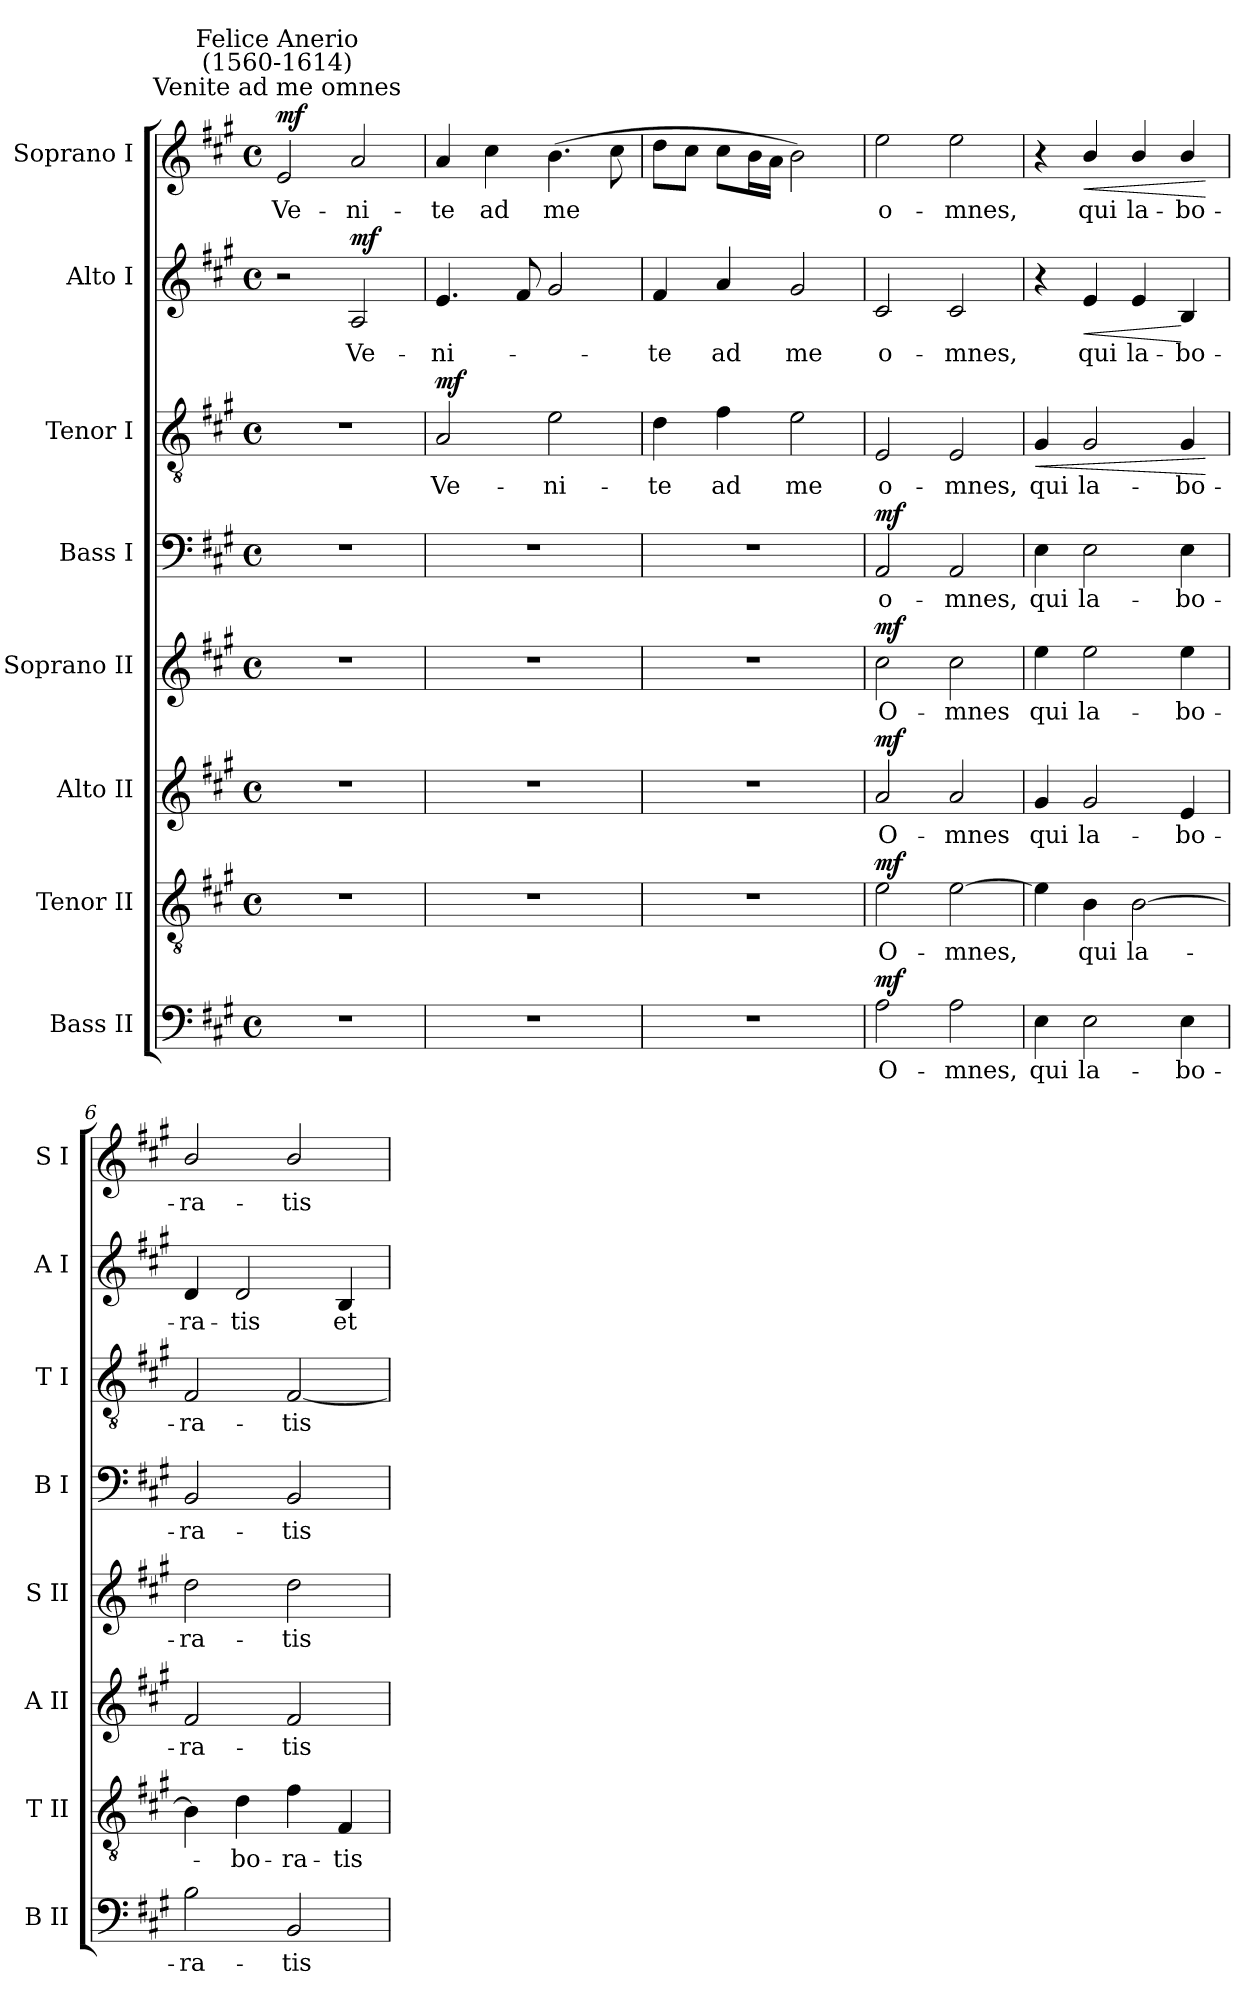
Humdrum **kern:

**kern	**text	**dynam	**kern	**text	**dynam	**kern	**text	**dynam	**kern	**text	**dynam	**kern	**text	**dynam	**kern	**text	**dynam	**kern	**text	**dynam	**kern	**text	**dynam
*part8	*part8	*part8	*part7	*part7	*part7	*part6	*part6	*part6	*part5	*part5	*part5	*part4	*part4	*part4	*part3	*part3	*part3	*part2	*part2	*part2	*part1	*part1	*part1
*staff8	*staff8	*staff8	*staff7	*staff7	*staff7	*staff6	*staff6	*staff6	*staff5	*staff5	*staff5	*staff4	*staff4	*staff4	*staff3	*staff3	*staff3	*staff2	*staff2	*staff2	*staff1	*staff1	*staff1
*I"Bass II	*	*	*I"Tenor II	*	*	*I"Alto II	*	*	*I"Soprano II	*	*	*I"Bass I	*	*	*I"Tenor I	*	*	*I"Alto I	*	*	*I"Soprano I	*	*
*I'B II	*	*	*I'T II	*	*	*I'A II	*	*	*I'S II	*	*	*I'B I	*	*	*I'T I	*	*	*I'A I	*	*	*I'S I	*	*
*clefF4	*	*	*clefGv2	*	*	*clefG2	*	*	*clefG2	*	*	*clefF4	*	*	*clefGv2	*	*	*clefG2	*	*	*clefG2	*	*
*k[f#c#g#]	*	*	*k[f#c#g#]	*	*	*k[f#c#g#]	*	*	*k[f#c#g#]	*	*	*k[f#c#g#]	*	*	*k[f#c#g#]	*	*	*k[f#c#g#]	*	*	*k[f#c#g#]	*	*
*A:	*	*	*A:	*	*	*A:	*	*	*A:	*	*	*A:	*	*	*A:	*	*	*A:	*	*	*A:	*	*
*M4/4	*	*	*M4/4	*	*	*M4/4	*	*	*M4/4	*	*	*M4/4	*	*	*M4/4	*	*	*M4/4	*	*	*M4/4	*	*
*met(c)	*	*	*met(c)	*	*	*met(c)	*	*	*met(c)	*	*	*met(c)	*	*	*met(c)	*	*	*met(c)	*	*	*met(c)	*	*
=1	=1	=1	=1	=1	=1	=1	=1	=1	=1	=1	=1	=1	=1	=1	=1	=1	=1	=1	=1	=1	=1	=1	=1
!	!	!	!	!	!	!	!	!	!	!	!	!	!	!	!	!	!	!	!	!	!LO:TX:a:cj:t=Venite ad me omnes	!	!
!	!	!	!	!	!	!	!	!	!	!	!	!	!	!	!	!	!	!	!	!	!LO:TX:a:cj:t=Felice Anerio\n(1560-1614)	!	!
!	!	!	!	!	!	!	!	!	!	!	!	!	!	!	!	!	!	!	!	!	!	!LO:LY:b	!LO:DY:b
1r	.	.	1r	.	.	1r	.	.	1r	.	.	1r	.	.	1r	.	.	2r	.	.	2e	Ve-	mf
!	!	!	!	!	!	!	!	!	!	!	!	!	!	!	!	!	!	!	!LO:LY:b	!LO:DY:b	!	!LO:LY:b	!
.	.	.	.	.	.	.	.	.	.	.	.	.	.	.	.	.	.	2A	Ve-	mf	2a	-ni-	.
=2	=2	=2	=2	=2	=2	=2	=2	=2	=2	=2	=2	=2	=2	=2	=2	=2	=2	=2	=2	=2	=2	=2	=2
!	!	!	!	!	!	!	!	!	!	!	!	!	!	!	!	!LO:LY:b	!LO:DY:b	!	!LO:LY:b	!	!	!LO:LY:b	!
1r	.	.	1r	.	.	1r	.	.	1r	.	.	1r	.	.	2A	Ve-	mf	4.e	-ni-	.	4a	-te	.
!	!	!	!	!	!	!	!	!	!	!	!	!	!	!	!	!	!	!	!	!	!	!LO:LY:b	!
.	.	.	.	.	.	.	.	.	.	.	.	.	.	.	.	.	.	.	.	.	4cc#	ad	.
.	.	.	.	.	.	.	.	.	.	.	.	.	.	.	.	.	.	8f#	.	.	.	.	.
!	!	!	!	!	!	!	!	!	!	!	!	!	!	!	!	!LO:LY:b	!	!	!	!	!	!LO:LY:b	!
.	.	.	.	.	.	.	.	.	.	.	.	.	.	.	2e	-ni-	.	2g#	.	.	(>4.b	me	.
.	.	.	.	.	.	.	.	.	.	.	.	.	.	.	.	.	.	.	.	.	8cc#	.	.
=3	=3	=3	=3	=3	=3	=3	=3	=3	=3	=3	=3	=3	=3	=3	=3	=3	=3	=3	=3	=3	=3	=3	=3
!	!	!	!	!	!	!	!	!	!	!	!	!	!	!	!	!LO:LY:b	!	!	!LO:LY:b	!	!	!	!
1r	.	.	1r	.	.	1r	.	.	1r	.	.	1r	.	.	4d	-te	.	4f#	te	.	8ddL	.	.
.	.	.	.	.	.	.	.	.	.	.	.	.	.	.	.	.	.	.	.	.	8cc#J	.	.
!	!	!	!	!	!	!	!	!	!	!	!	!	!	!	!	!LO:LY:b	!	!	!LO:LY:b	!	!	!	!
.	.	.	.	.	.	.	.	.	.	.	.	.	.	.	4f#	ad	.	4a	ad	.	8cc#L	.	.
.	.	.	.	.	.	.	.	.	.	.	.	.	.	.	.	.	.	.	.	.	16bL	.	.
.	.	.	.	.	.	.	.	.	.	.	.	.	.	.	.	.	.	.	.	.	16aJJ	.	.
!	!	!	!	!	!	!	!	!	!	!	!	!	!	!	!	!LO:LY:b	!	!	!LO:LY:b	!	!	!	!
.	.	.	.	.	.	.	.	.	.	.	.	.	.	.	2e	me	.	2g#	me	.	2b)	.	.
=4	=4	=4	=4	=4	=4	=4	=4	=4	=4	=4	=4	=4	=4	=4	=4	=4	=4	=4	=4	=4	=4	=4	=4
!	!LO:LY:b	!LO:DY:b	!	!LO:LY:b	!LO:DY:b	!	!LO:LY:b	!LO:DY:b	!	!LO:LY:b	!LO:DY:b	!	!LO:LY:b	!LO:DY:b	!	!LO:LY:b	!	!	!LO:LY:b	!	!	!LO:LY:b	!
2A	O-	mf	2e	O-	mf	2a	O-	mf	2cc#	O-	mf	2AA	o-	mf	2E	o-	.	2c#	o-	.	2ee	o-	.
!	!LO:LY:b	!	!	!LO:LY:b	!	!	!LO:LY:b	!	!	!LO:LY:b	!	!	!LO:LY:b	!	!	!LO:LY:b	!	!	!LO:LY:b	!	!	!LO:LY:b	!
2A	-mnes,	.	[2e	-mnes,	.	2a	-mnes	.	2cc#	-mnes	.	2AA	-mnes,	.	2E	-mnes,	.	2c#	-mnes,	.	2ee	-mnes,	.
=5	=5	=5	=5	=5	=5	=5	=5	=5	=5	=5	=5	=5	=5	=5	=5	=5	=5	=5	=5	=5	=5	=5	=5
!	!LO:LY:b	!	!	!	!	!	!LO:LY:b	!	!	!LO:LY:b	!	!	!LO:LY:b	!	!	!LO:LY:b	!LO:HP:b	!	!	!	!	!	!
4E	qui	.	4e]	.	.	4g#	qui	.	4ee	qui	.	4E	qui	.	4G#	qui	<	4r	.	.	4r	.	.
!	!LO:LY:b	!	!	!LO:LY:b	!	!	!LO:LY:b	!	!	!LO:LY:b	!	!	!LO:LY:b	!	!	!LO:LY:b	!	!	!LO:LY:b	!LO:HP:b	!	!LO:LY:b	!LO:HP:b
2E	la-	.	4B	qui	.	2g#	la-	.	2ee	la-	.	2E	la-	.	2G#	la-	.	4e	qui	<	4b/	qui	<
!	!	!	!	!LO:LY:b	!	!	!	!	!	!	!	!	!	!	!	!	!	!	!LO:LY:b	!	!	!LO:LY:b	!
.	.	.	[2B	la-	.	.	.	.	.	.	.	.	.	.	.	.	.	4e	la-	.	4b/	la-	.
!	!LO:LY:b	!	!	!	!	!	!LO:LY:b	!	!	!LO:LY:b	!	!	!LO:LY:b	!	!	!LO:LY:b	!	!	!LO:LY:b	!	!	!LO:LY:b	!
4E	-bo-	.	.	.	.	4e	-bo-	.	4ee	-bo-	.	4E	-bo-	.	4G#	-bo-	.	4B	-bo-	[	4b/	-bo-	.
.	.	.	.	.	.	.	.	.	.	.	.	.	.	.	.	.	[	.	.	.	.	.	[
=6	=6	=6	=6	=6	=6	=6	=6	=6	=6	=6	=6	=6	=6	=6	=6	=6	=6	=6	=6	=6	=6	=6	=6
!	!LO:LY:b	!	!	!	!	!	!LO:LY:b	!	!	!LO:LY:b	!	!	!LO:LY:b	!	!	!LO:LY:b	!	!	!LO:LY:b	!	!	!LO:LY:b	!
2B	-ra-	.	4B]	.	.	2f#	-ra-	.	2dd	-ra-	.	2BB	-ra-	.	2F#	-ra-	.	4d	-ra-	.	2b/	-ra-	.
!	!	!	!	!LO:LY:b	!	!	!	!	!	!	!	!	!	!	!	!	!	!	!LO:LY:b	!	!	!	!
.	.	.	4d	bo-	.	.	.	.	.	.	.	.	.	.	.	.	.	2d	-tis	.	.	.	.
!	!LO:LY:b	!	!	!LO:LY:b	!	!	!LO:LY:b	!	!	!LO:LY:b	!	!	!LO:LY:b	!	!	!LO:LY:b	!	!	!	!	!	!LO:LY:b	!
2BB	-tis	.	4f#	-ra-	.	2f#	-tis	.	2dd	-tis	.	2BB	-tis	.	[2F#	-tis	.	.	.	.	2b/	-tis	.
!	!	!	!	!LO:LY:b	!	!	!	!	!	!	!	!	!	!	!	!	!	!	!LO:LY:b	!	!	!	!
.	.	.	4F#	-tis	.	.	.	.	.	.	.	.	.	.	.	.	.	4B	et	.	.	.	.
=	=	=	=	=	=	=	=	=	=	=	=	=	=	=	=	=	=	=	=	=	=	=	=
*-	*-	*-	*-	*-	*-	*-	*-	*-	*-	*-	*-	*-	*-	*-	*-	*-	*-	*-	*-	*-	*-	*-	*-
